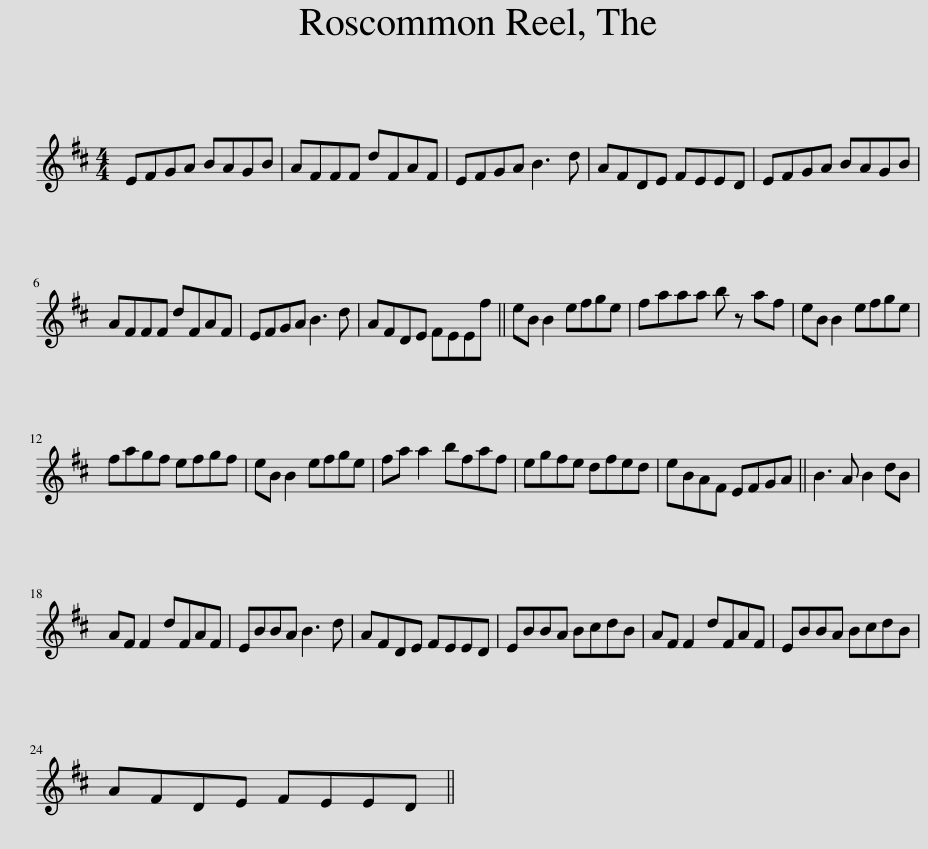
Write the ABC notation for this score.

X:1
L:1/8
M:4/4
I:linebreak $
K:D
V:1 treble
V:1
 EFGA BAGB | AFFF dFAF | EFGA B3 d | AFDE FEED | EFGA BAGB |$ %5
 AFFF dFAF | EFGA B3 d | AFDE FEEf || eB B2 efge | faaa b z af | %10
 eB B2 efge |$ fagf efgf | eB B2 efge | fa a2 bfaf | egfe dfed | %15
 eBAF EFGA || B3 A B2 dB |$ AF F2 dFAF | EBBA B3 d | AFDE FEED | %20
 EBBA BcdB | AF F2 dFAF | EBBA BcdB |$ AFDE FEED || %24
